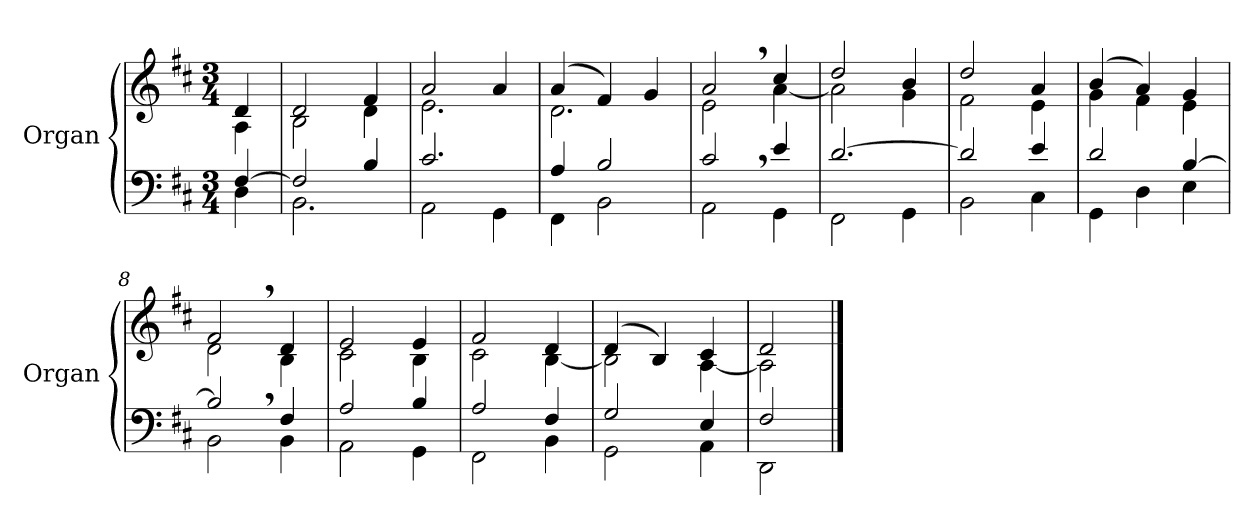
**kern	**kern
*part1	*part1
*staff2	*staff1
*I"Organ	*
*I'Organ	*
*clefF4	*clefG2
*k[f#c#]	*k[f#c#]
*M3/4	*M3/4
=	=
*^	*^
[>4F#/	4D\	4d/	4A\
=1	=1	=1	=1
2F#/]	2.BB\	2d/	2B\
4B/	.	4f#/	4d\
=2	=2	=2	=2
2.c#/	2AA\	2a/	2.e\
.	4GG\	4a/	.
=3	=3	=3	=3
4A/	4FF#\	(>4a/	2.d\
2B/	2BB\	4f#/)	.
.	.	4g/	.
=4	=4	=4	=4
2c#,</	2AA\	2a,>/	2e\
4e/	4GG\	4cc#/	[<4a\
=5	=5	=5	=5
[>2.d/	2FF#\	2dd/	2a\]
.	4GG\	4b/	4g\
=6	=6	=6	=6
2d/]	2BB\	2dd/	2f#\
4e/	4C#\	4a/	4e\
=7	=7	=7	=7
2d/	4GG\	(>4b/	4g\
.	4D\	4a/)	4f#\
[>4B/	4E\	4g/	4e\
=8	=8	=8	=8
2B,</]	2BB\	2f#,>/	2d\
4F#/	4BB\	4d/	4B\
=9	=9	=9	=9
2A/	2AA\	2e/	2c#\
4B/	4GG\	4e/	4B\
=10	=10	=10	=10
2A/	2FF#\	2f#/	2c#\
4F#/	4BB\	4d/	[<4B\
=11	=11	=11	=11
2G/	2GG\	(>4d/	2B\]
.	.	4B/)	.
4E/	4AA\	4c#/	[<4A\
=12	=12	=12	=12
2F#/	2DD\	2d/	2A\]
*v	*v	*	*
*	*v	*v
==	==
*-	*-
